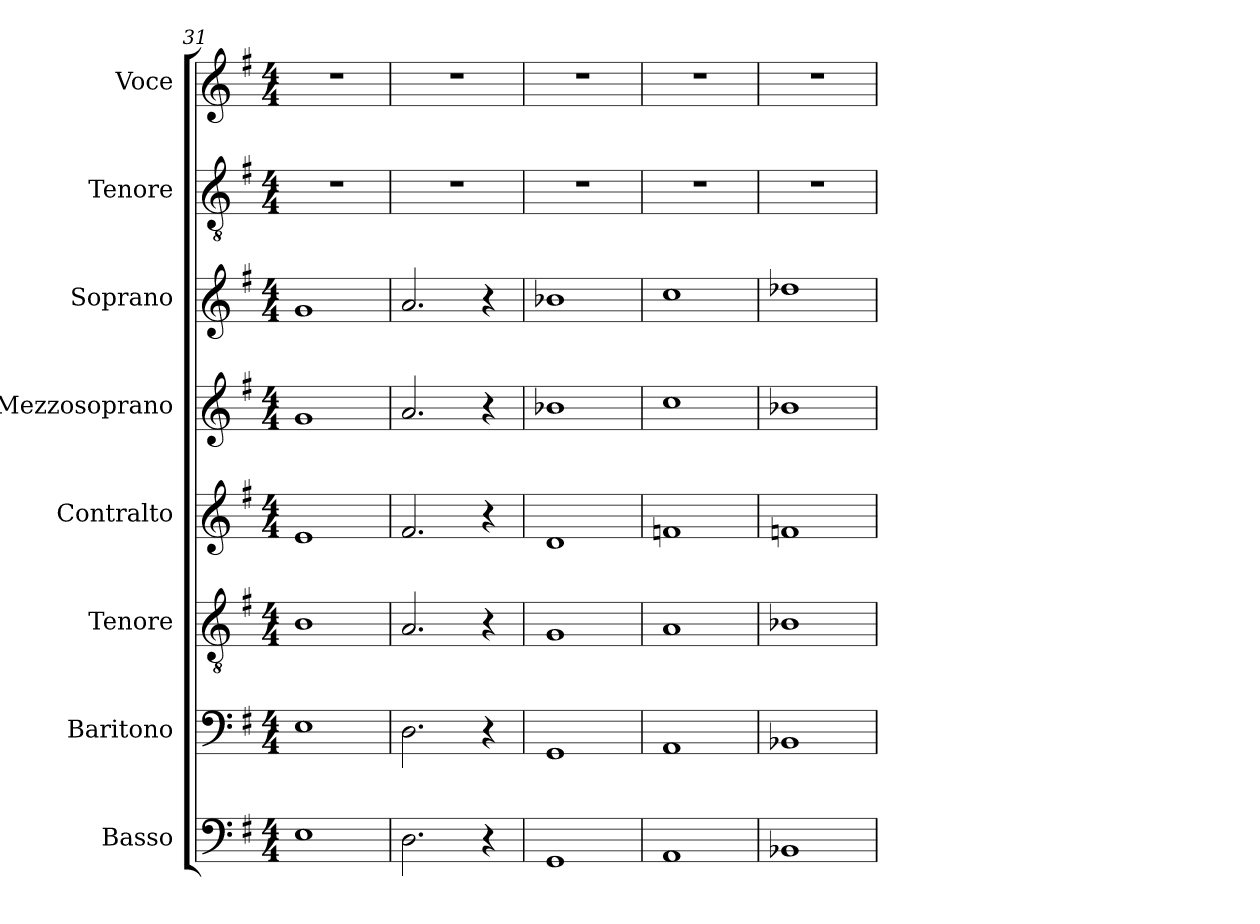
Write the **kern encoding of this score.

**kern	**kern	**kern	**kern	**kern	**kern	**kern	**kern
*part8	*part7	*part6	*part5	*part4	*part3	*part2	*part1
*staff8	*staff7	*staff6	*staff5	*staff4	*staff3	*staff2	*staff1
*I"Basso	*I"Baritono	*I"Tenore	*I"Contralto	*I"Mezzosoprano	*I"Soprano	*I"Tenore	*I"Voce
*I'B.	*I'Bar.	*I'T.	*I'A.	*I'M. S.	*I'S.	*I'T.	*I'Vo.
*clefF4	*clefF4	*clefGv2	*clefG2	*clefG2	*clefG2	*clefGv2	*clefG2
*k[f#]	*k[f#]	*k[f#]	*k[f#]	*k[f#]	*k[f#]	*k[f#]	*k[f#]
*M4/4	*M4/4	*M4/4	*M4/4	*M4/4	*M4/4	*M4/4	*M4/4
=31	=31	=31	=31	=31	=31	=31	=31
1E	1E	1B	1e	1g	1g	1r	1r
=32	=32	=32	=32	=32	=32	=32	=32
2.D\	2.D\	2.A/	2.f#/	2.a/	2.a/	1r	1r
4r	4r	4r	4r	4r	4r	.	.
=33	=33	=33	=33	=33	=33	=33	=33
1GG	1GG	1G	1d	1b-X	1b-X	1r	1r
=34	=34	=34	=34	=34	=34	=34	=34
1AA	1AA	1A	1fn	1cc	1cc	1r	1r
=35	=35	=35	=35	=35	=35	=35	=35
1BB-X	1BB-X	1B-X	1fn	1b-X	1dd-X	1r	1r
=	=	=	=	=	=	=	=
*-	*-	*-	*-	*-	*-	*-	*-
